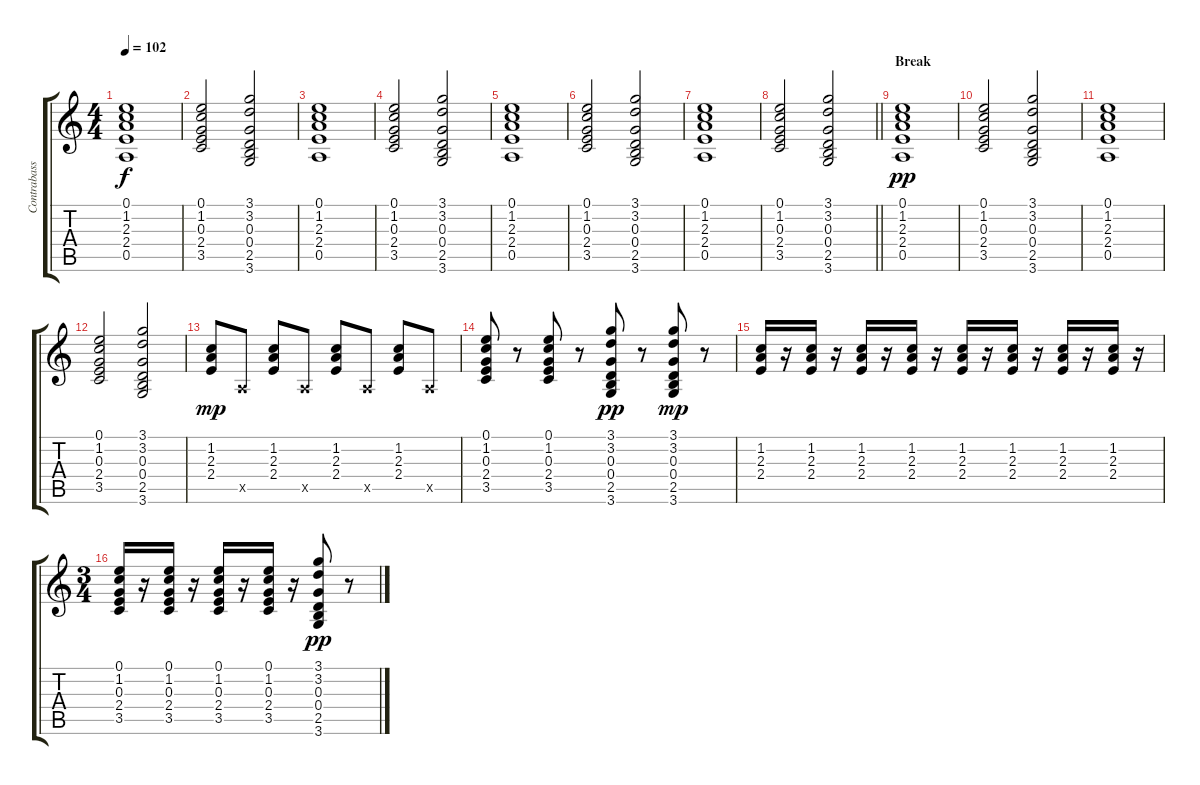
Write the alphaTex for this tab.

\track ("Contrabass" "Contrabass") {instrument contrabass}
\staff {score tabs}
\tuning (E4 B3 G3 D3 A2 E2) {hide}
\ts (4 4)
\tempo 102
\clef g2
\ks c
(0.1 1.2 2.3 2.4 0.5).1{dy f volume 12} |
(0.1 1.2 0.3 2.4 3.5).2 (3.1 3.2 0.3 0.4 2.5 3.6).2 |
(0.1 1.2 2.3 2.4 0.5).1 |
(0.1 1.2 0.3 2.4 3.5).2 (3.1 3.2 0.3 0.4 2.5 3.6).2 |
(0.1 1.2 2.3 2.4 0.5).1{volume 12} |
(0.1 1.2 0.3 2.4 3.5).2 (3.1 3.2 0.3 0.4 2.5 3.6).2 |
(0.1 1.2 2.3 2.4 0.5).1 |
\barLineRight lightlight
(0.1 1.2 0.3 2.4 3.5).2 (3.1 3.2 0.3 0.4 2.5 3.6).2 |
\section ("" "Break")
(0.1 1.2 2.3 2.4 0.5).1{dy pp} |
(0.1 1.2 0.3 2.4 3.5).2 (3.1 3.2 0.3 0.4 2.5 3.6).2 |
(0.1 1.2 2.3 2.4 0.5).1 |
(0.1 1.2 0.3 2.4 3.5).2 (3.1 3.2 0.3 0.4 2.5 3.6).2 |
(1.2 2.3 2.4).8{dy mp} 0.5{x}.8 (1.2 2.3 2.4).8 0.5{x}.8 (1.2 2.3 2.4).8 0.5{x}.8 (1.2 2.3 2.4).8 0.5{x}.8 |
(0.1 1.2 0.3 2.4 3.5).8 r.8 (0.1 1.2 0.3 2.4 3.5).8 r.8 (3.1 3.2 0.3 0.4 2.5 3.6).8{dy pp} r.8 (3.1 3.2 0.3 0.4 2.5 3.6).8{dy mp} r.8 |
(1.2 2.3 2.4).16 r.16 (1.2 2.3 2.4).16 r.16 (1.2 2.3 2.4).16 r.16 (1.2 2.3 2.4).16 r.16 (1.2 2.3 2.4).16 r.16 (1.2 2.3 2.4).16 r.16 (1.2 2.3 2.4).16 r.16 (1.2 2.3 2.4).16 r.16 |
\ts (3 4)
(0.1 1.2 0.3 2.4 3.5).16 r.16 (0.1 1.2 0.3 2.4 3.5).16 r.16 (0.1 1.2 0.3 2.4 3.5).16 r.16 (0.1 1.2 0.3 2.4 3.5).16 r.16 (3.1 3.2 0.3 0.4 2.5 3.6).8{dy pp} r.8
